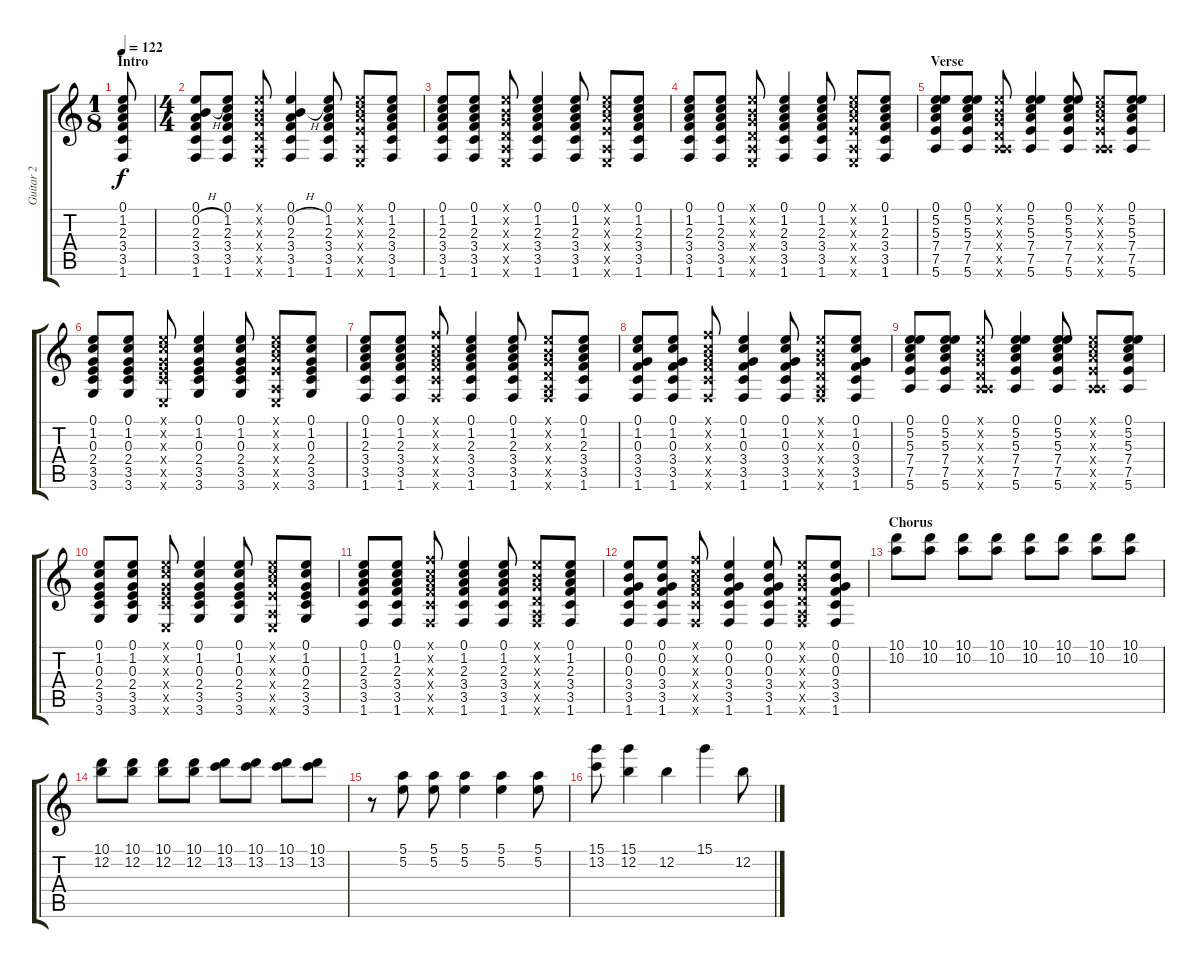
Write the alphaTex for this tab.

\track ("Guitar 2" "Guitar 2") {instrument electricguitarjazz}
\staff {score tabs}
\tuning (E4 B3 G3 D3 A2 E2) {hide}
\ts (1 8)
\section ("" "Intro")
\tempo 122
\clef g2
\ks c
(0.1 1.2 2.3 3.4 3.5 1.6).8{dy f instrument electricguitarjazz} |
\ts (4 4)
(0.1 0.2{h} 2.3 3.4 3.5 1.6).8 (0.1 1.2 2.3 3.4 3.5 1.6).8 (0.1{x} 0.2{x} 0.3{x} 0.4{x} 0.5{x} 0.6{x}).8 (0.1 0.2{h} 2.3 3.4 3.5 1.6).4 (0.1 1.2 2.3 3.4 3.5 1.6).8 (0.1{x} 1.2{x} 2.3{x} 2.4{x} 0.5{x} 0.6{x}).8 (0.1 1.2 2.3 3.4 3.5 1.6).8 |
(0.1 1.2 2.3 3.4 3.5 1.6).8 (0.1 1.2 2.3 3.4 3.5 1.6).8 (0.1{x} 0.2{x} 0.3{x} 0.4{x} 0.5{x} 0.6{x}).8 (0.1 1.2 2.3 3.4 3.5 1.6).4 (0.1 1.2 2.3 3.4 3.5 1.6).8 (0.1{x} 1.2{x} 2.3{x} 2.4{x} 0.5{x} 0.6{x}).8 (0.1 1.2 2.3 3.4 3.5 1.6).8 |
(0.1 1.2 2.3 3.4 3.5 1.6).8 (0.1 1.2 2.3 3.4 3.5 1.6).8 (0.1{x} 0.2{x} 0.3{x} 0.4{x} 0.5{x} 0.6{x}).8 (0.1 1.2 2.3 3.4 3.5 1.6).4 (0.1 1.2 2.3 3.4 3.5 1.6).8 (0.1{x} 1.2{x} 2.3{x} 2.4{x} 0.5{x} 0.6{x}).8 (0.1 1.2 2.3 3.4 3.5 1.6).8 |
\section ("" "Verse")
(0.1 5.2 5.3 7.4 7.5 5.6).8 (0.1 5.2 5.3 7.4 7.5 5.6).8 (0.1{x} 0.2{x} 0.3{x} 0.4{x} 0.5{x} 5.6{x}).8 (0.1 5.2 5.3 7.4 7.5 5.6).4 (0.1 5.2 5.3 7.4 7.5 5.6).8 (0.1{x} 1.2{x} 2.3{x} 2.4{x} 0.5{x} 5.6{x}).8 (0.1 5.2 5.3 7.4 7.5 5.6).8 |
(0.1 1.2 0.3 2.4 3.5 3.6).8 (0.1 1.2 0.3 2.4 3.5 3.6).8 (0.1{x} 1.2{x} 0.3{x} 2.4{x} 3.5{x} 0.6{x}).8 (0.1 1.2 0.3 2.4 3.5 3.6).4 (0.1 1.2 0.3 2.4 3.5 3.6).8 (0.1{x} 1.2{x} 2.3{x} 2.4{x} 0.5{x} 0.6{x}).8 (0.1 1.2 0.3 2.4 3.5 3.6).8 |
(0.1 1.2 2.3 3.4 3.5 1.6).8 (0.1 1.2 2.3 3.4 3.5 1.6).8 (1.1{x} 1.2{x} 2.3{x} 3.4{x} 3.5{x} 1.6{x}).8 (0.1 1.2 2.3 3.4 3.5 1.6).4 (0.1 1.2 2.3 3.4 3.5 1.6).8 (0.1{x} 0.2{x} 0.3{x} 0.4{x} 0.5{x} 1.6{x}).8 (0.1 1.2 2.3 3.4 3.5 1.6).8 |
(0.1 1.2 0.3 3.4 3.5 1.6).8 (0.1 1.2 0.3 3.4 3.5 1.6).8 (1.1{x} 1.2{x} 2.3{x} 3.4{x} 3.5{x} 1.6{x}).8 (0.1 1.2 0.3 3.4 3.5 1.6).4 (0.1 1.2 0.3 3.4 3.5 1.6).8 (0.1{x} 0.2{x} 0.3{x} 0.4{x} 0.5{x} 1.6{x}).8 (0.1 1.2 0.3 3.4 3.5 1.6).8 |
(0.1 5.2 5.3 7.4 7.5 5.6).8 (0.1 5.2 5.3 7.4 7.5 5.6).8 (0.1{x} 0.2{x} 0.3{x} 0.4{x} 0.5{x} 5.6{x}).8 (0.1 5.2 5.3 7.4 7.5 5.6).4 (0.1 5.2 5.3 7.4 7.5 5.6).8 (0.1{x} 1.2{x} 2.3{x} 2.4{x} 0.5{x} 5.6{x}).8 (0.1 5.2 5.3 7.4 7.5 5.6).8 |
(0.1 1.2 0.3 2.4 3.5 3.6).8 (0.1 1.2 0.3 2.4 3.5 3.6).8 (0.1{x} 1.2{x} 0.3{x} 2.4{x} 3.5{x} 0.6{x}).8 (0.1 1.2 0.3 2.4 3.5 3.6).4 (0.1 1.2 0.3 2.4 3.5 3.6).8 (0.1{x} 1.2{x} 2.3{x} 2.4{x} 0.5{x} 0.6{x}).8 (0.1 1.2 0.3 2.4 3.5 3.6).8 |
(0.1 1.2 2.3 3.4 3.5 1.6).8 (0.1 1.2 2.3 3.4 3.5 1.6).8 (1.1{x} 1.2{x} 2.3{x} 3.4{x} 3.5{x} 1.6{x}).8 (0.1 1.2 2.3 3.4 3.5 1.6).4 (0.1 1.2 2.3 3.4 3.5 1.6).8 (0.1{x} 0.2{x} 0.3{x} 0.4{x} 0.5{x} 1.6{x}).8 (0.1 1.2 2.3 3.4 3.5 1.6).8 |
(0.1 0.2 0.3 3.4 3.5 1.6).8 (0.1 0.2 0.3 3.4 3.5 1.6).8 (1.1{x} 1.2{x} 2.3{x} 3.4{x} 3.5{x} 1.6{x}).8 (0.1 0.2 0.3 3.4 3.5 1.6).4 (0.1 0.2 0.3 3.4 3.5 1.6).8 (0.1{x} 0.2{x} 0.3{x} 0.4{x} 0.5{x} 1.6{x}).8 (0.1 0.2 0.3 3.4 3.5 1.6).8 |
\section ("" "Chorus")
(10.1 10.2).8 (10.1 10.2).8 (10.1 10.2).8 (10.1 10.2).8 (10.1 10.2).8 (10.1 10.2).8 (10.1 10.2).8 (10.1 10.2).8 |
(10.1 12.2).8 (10.1 12.2).8 (10.1 12.2).8 (10.1 12.2).8 (10.1 13.2).8 (10.1 13.2).8 (10.1 13.2).8 (10.1 13.2).8 |
r.8 (5.1 5.2).8 (5.1 5.2).8 (5.1 5.2).4 (5.1 5.2).4 (5.1 5.2).8 |
(15.1 13.2).8 (15.1 12.2).4 12.2.4 15.1.4 12.2{h}.8
